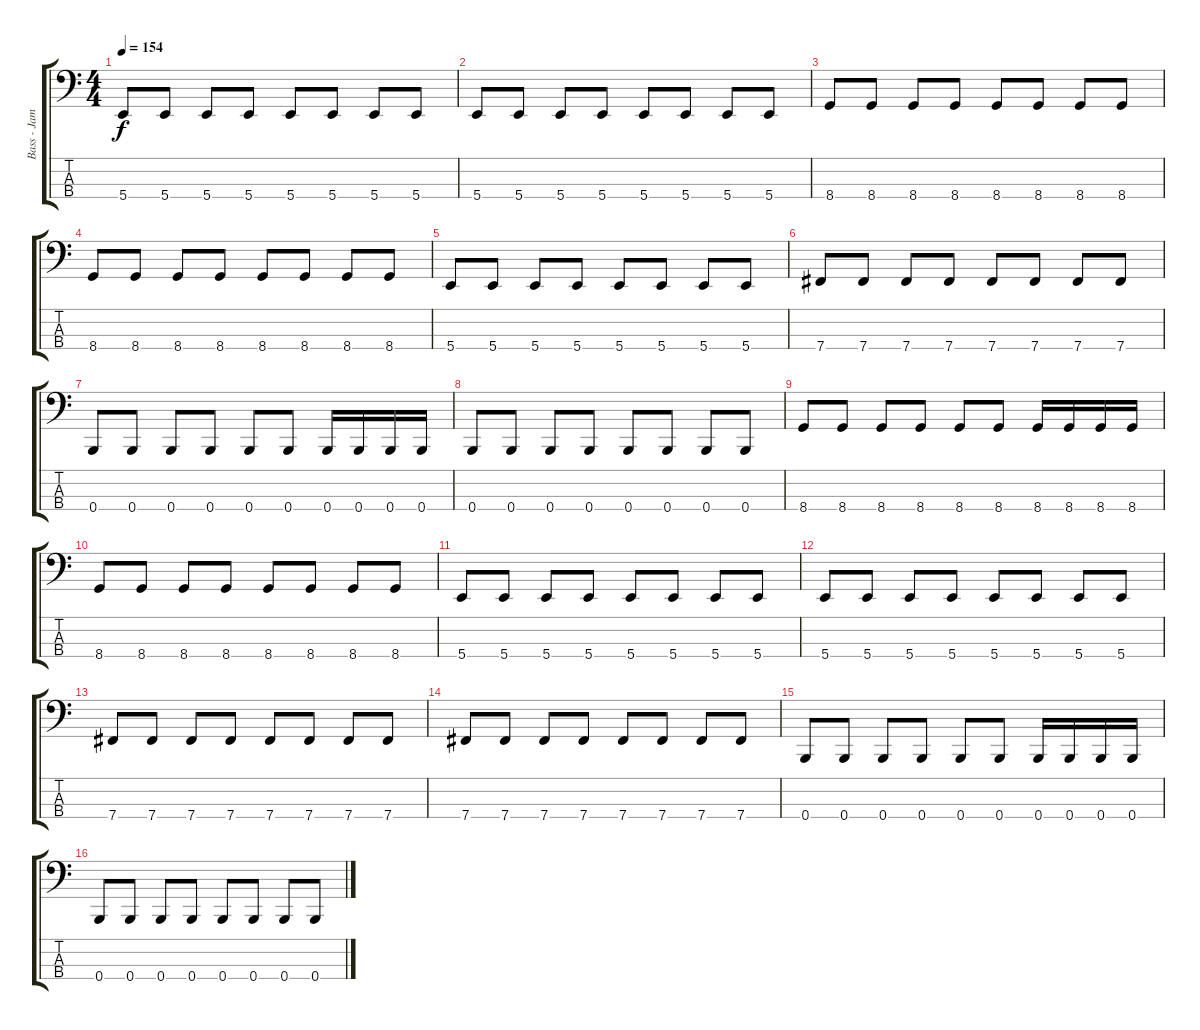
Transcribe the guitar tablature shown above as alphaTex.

\track ("Bass - Jamie" "Bass - Jam") {instrument electricbasspick}
\staff {score tabs}
\tuning (F2 B1 Gb1 B0) {hide}
\ts (4 4)
\tempo 154
\clef f4
\ks c
5.4.8{dy f} 5.4.8 5.4.8 5.4.8 5.4.8 5.4.8 5.4.8 5.4.8 |
5.4.8 5.4.8 5.4.8 5.4.8 5.4.8 5.4.8 5.4.8 5.4.8 |
8.4.8 8.4.8 8.4.8 8.4.8 8.4.8 8.4.8 8.4.8 8.4.8 |
8.4.8 8.4.8 8.4.8 8.4.8 8.4.8 8.4.8 8.4.8 8.4.8 |
5.4.8 5.4.8 5.4.8 5.4.8 5.4.8 5.4.8 5.4.8 5.4.8 |
7.4.8 7.4.8 7.4.8 7.4.8 7.4.8 7.4.8 7.4.8 7.4.8 |
0.4.8 0.4.8 0.4.8 0.4.8 0.4.8 0.4.8 0.4.16 0.4.16 0.4.16 0.4.16 |
0.4.8 0.4.8 0.4.8 0.4.8 0.4.8 0.4.8 0.4.8 0.4.8 |
8.4.8 8.4.8 8.4.8 8.4.8 8.4.8 8.4.8 8.4.16 8.4.16 8.4.16 8.4.16 |
8.4.8 8.4.8 8.4.8 8.4.8 8.4.8 8.4.8 8.4.8 8.4.8 |
5.4.8 5.4.8 5.4.8 5.4.8 5.4.8 5.4.8 5.4.8 5.4.8 |
5.4.8 5.4.8 5.4.8 5.4.8 5.4.8 5.4.8 5.4.8 5.4.8 |
7.4.8 7.4.8 7.4.8 7.4.8 7.4.8 7.4.8 7.4.8 7.4.8 |
7.4.8 7.4.8 7.4.8 7.4.8 7.4.8 7.4.8 7.4.8 7.4.8 |
0.4.8 0.4.8 0.4.8 0.4.8 0.4.8 0.4.8 0.4.16 0.4.16 0.4.16 0.4.16 |
0.4.8 0.4.8 0.4.8 0.4.8 0.4.8 0.4.8 0.4.8 0.4.8
